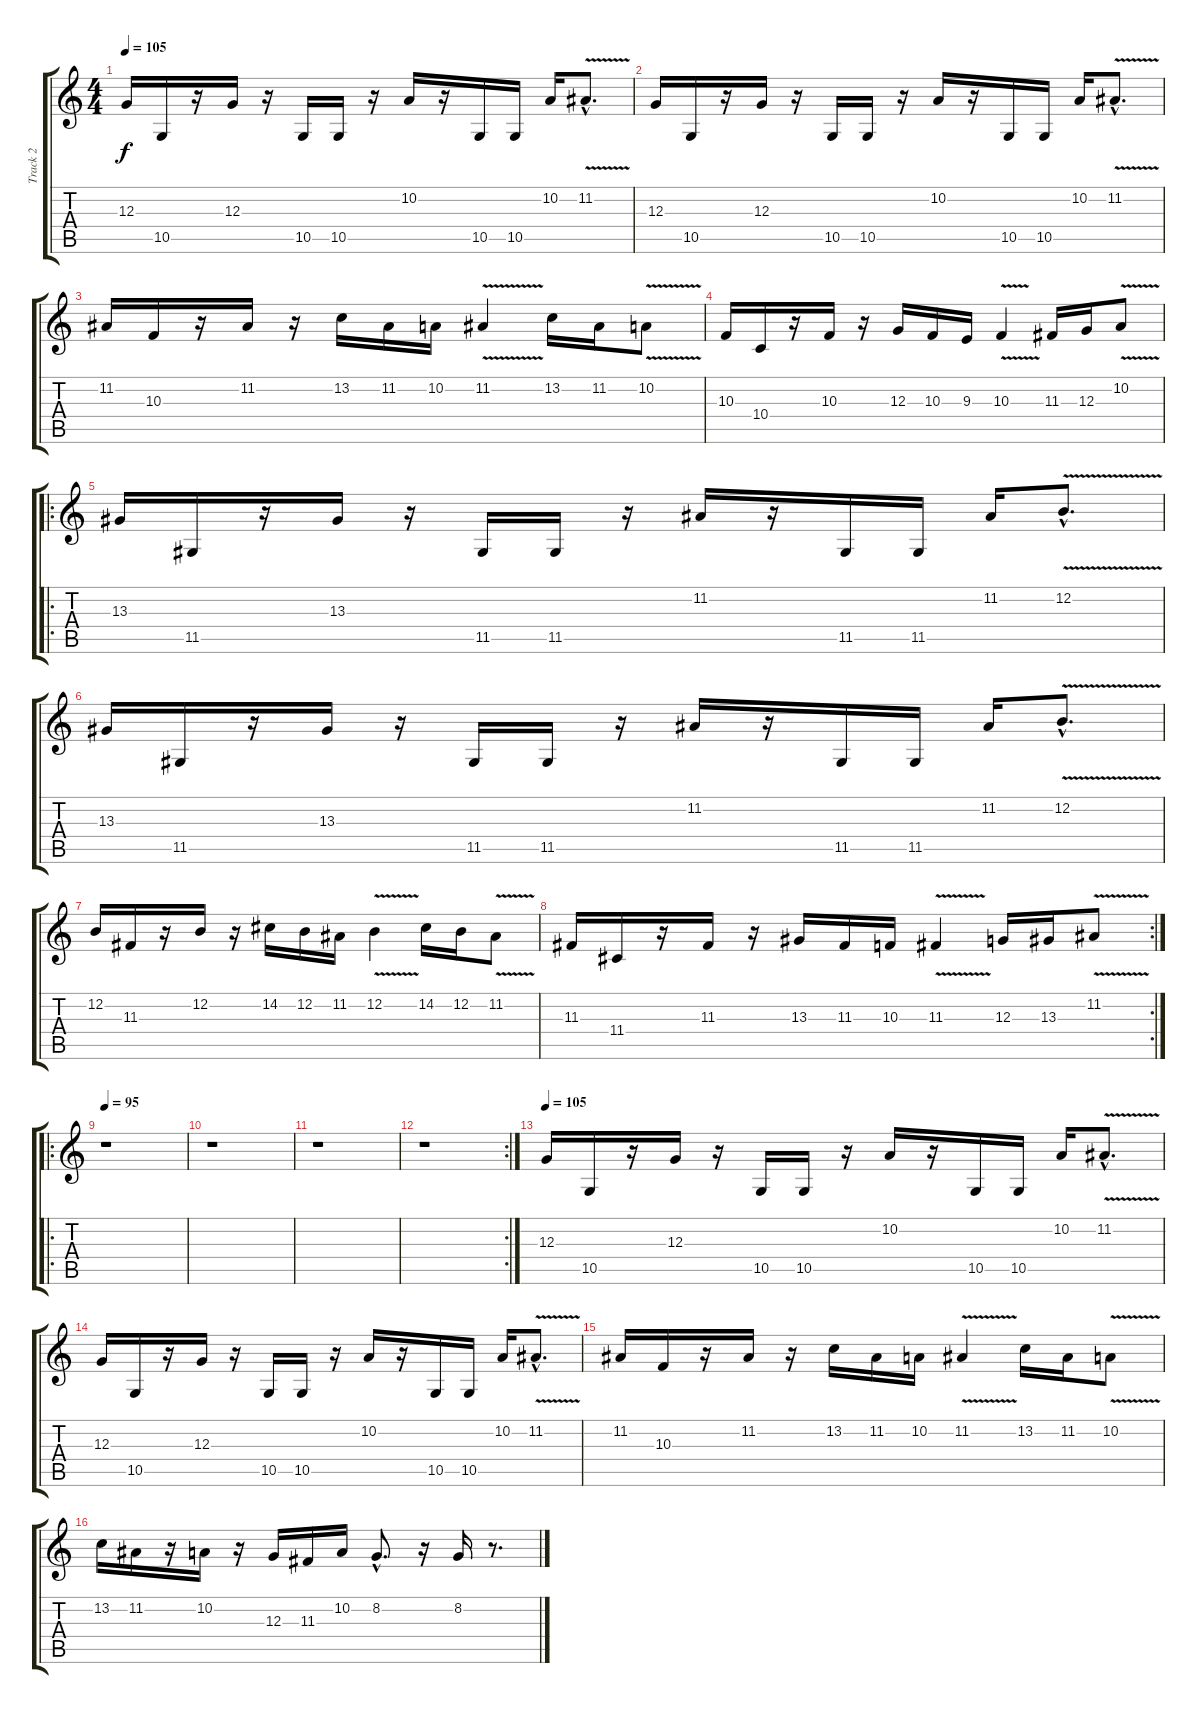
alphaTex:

\track ("Track 2" "Track 2") {instrument synthstrings1}
\staff {score tabs}
\tuning (E4 B3 G3 D3 A2 E2) {hide}
\ts (4 4)
\tempo 105
\clef g2
\ks c
12.3.16{dy f} 10.5.16 r.16 12.3.16 r.16 10.5.16 10.5.16 r.16 10.2.16 r.16 10.5.16 10.5.16 10.2.16 11.2{v hac}.8{d} |
12.3.16 10.5.16 r.16 12.3.16 r.16 10.5.16 10.5.16 r.16 10.2.16 r.16 10.5.16 10.5.16 10.2.16 11.2{v hac}.8{d} |
11.2.16 10.3.16 r.16 11.2.16 r.16 13.2.16 11.2.16 10.2.16 11.2{v}.4 13.2.16 11.2.16 10.2{v}.8 |
10.3.16 10.4.16 r.16 10.3.16 r.16 12.3.16 10.3.16 9.3.16 10.3{v}.4 11.3.16 12.3.16 10.2{v}.8 |
\ro
13.3.16 11.5.16 r.16 13.3.16 r.16 11.5.16 11.5.16 r.16 11.2.16 r.16 11.5.16 11.5.16 11.2.16 12.2{v hac}.8{d} |
13.3.16 11.5.16 r.16 13.3.16 r.16 11.5.16 11.5.16 r.16 11.2.16 r.16 11.5.16 11.5.16 11.2.16 12.2{v hac}.8{d} |
12.2.16 11.3.16 r.16 12.2.16 r.16 14.2.16 12.2.16 11.2.16 12.2{v}.4 14.2.16 12.2.16 11.2{v}.8 |
\rc 2
11.3.16 11.4.16 r.16 11.3.16 r.16 13.3.16 11.3.16 10.3.16 11.3{v}.4 12.3.16 13.3.16 11.2{v}.8 |
\ro
\tempo 95
r.1 |
r.1 |
r.1 |
\rc 2
r.1 |
\tempo 105
12.3.16 10.5.16 r.16 12.3.16 r.16 10.5.16 10.5.16 r.16 10.2.16 r.16 10.5.16 10.5.16 10.2.16 11.2{v hac}.8{d} |
12.3.16 10.5.16 r.16 12.3.16 r.16 10.5.16 10.5.16 r.16 10.2.16 r.16 10.5.16 10.5.16 10.2.16 11.2{v hac}.8{d} |
11.2.16 10.3.16 r.16 11.2.16 r.16 13.2.16 11.2.16 10.2.16 11.2{v}.4 13.2.16 11.2.16 10.2{v}.8 |
13.2.16 11.2.16 r.16 10.2.16 r.16 12.3.16 11.3.16 10.2.16 8.2{hac}.8{d} r.16 8.2.16 r.8{d}
